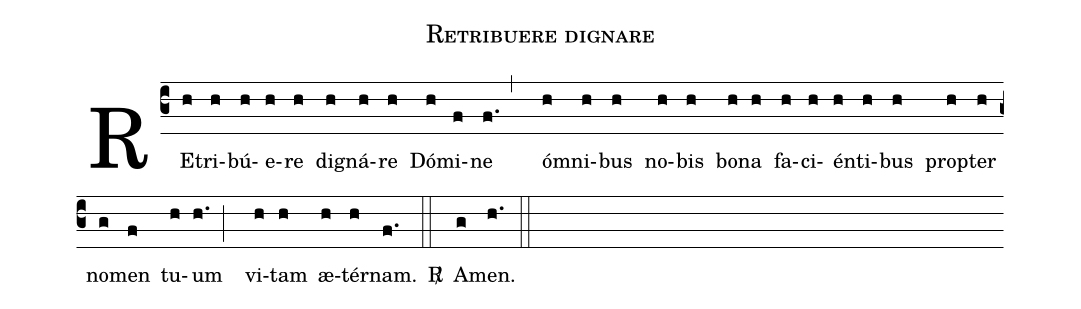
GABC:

name: Retribuere dignare;
%%
(c3) RE(h)tri(h)bú(h)e(h)re(h) di(h)gná(h)re(h) Dó(h)mi(f)ne(f.,) óm(h)ni(h)bus(h) no(h)bis(h) bo(h)na(h) fa(h)ci(h)én(h)ti(h)bus(h) prop(h)ter(h) no(g)men(f) tu(h)um(h.;) vi(h)tam(h) æ(h)tér(h)nam.(f.) <v>\Rbar</v>(::) A(g)men.(h.::)
